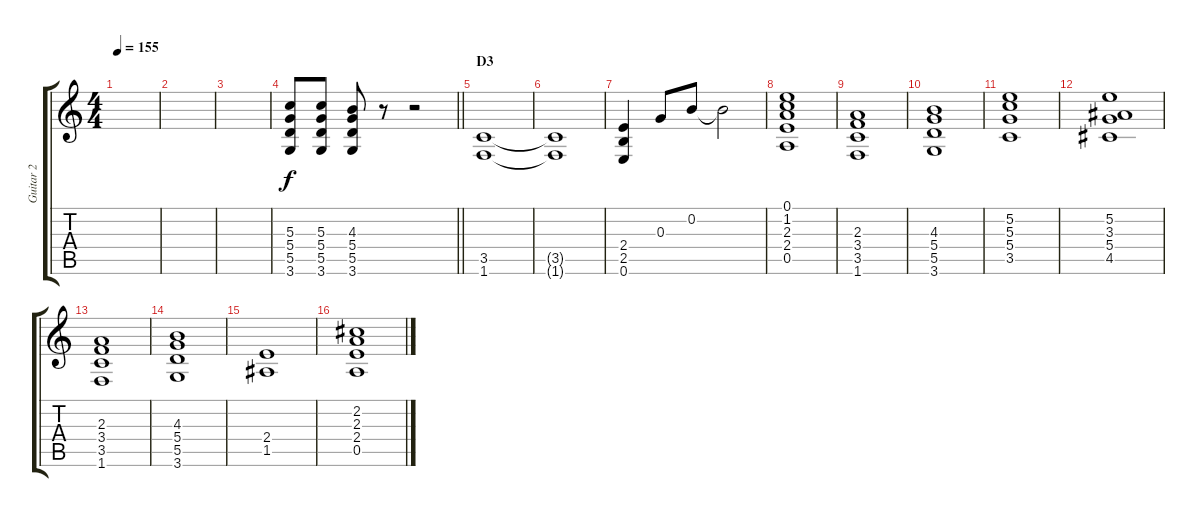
\track ("Guitar 2" "Guitar 2") {instrument distortionguitar}
\staff {score tabs}
\tuning (E4 B3 G3 D3 A2 E2) {hide}
\ts (4 4)
\tempo 155
\clef g2
\ks c
|
|
|
\barLineRight lightlight
(5.3 5.4 5.5 3.6).8 (5.3 5.4 5.5 3.6).8 (4.3 5.4 5.5 3.6).8 r.8 r.2 |
\section ("" "D3")
(3.5 1.6).1 |
(3.5{t} 1.6{t}).1 |
(2.4 2.5 0.6).4 0.3.8 0.2.8 0.2{t}.2 |
(0.1 1.2 2.3 2.4 0.5).1 |
(2.3 3.4 3.5 1.6).1 |
(4.3 5.4 5.5 3.6).1 |
(5.2 5.3 5.4 3.5).1 |
(5.2 3.3 5.4 4.5).1 |
(2.3 3.4 3.5 1.6).1 |
(4.3 5.4 5.5 3.6).1 |
(2.4 1.5).1 |
(2.2 2.3 2.4 0.5).1
